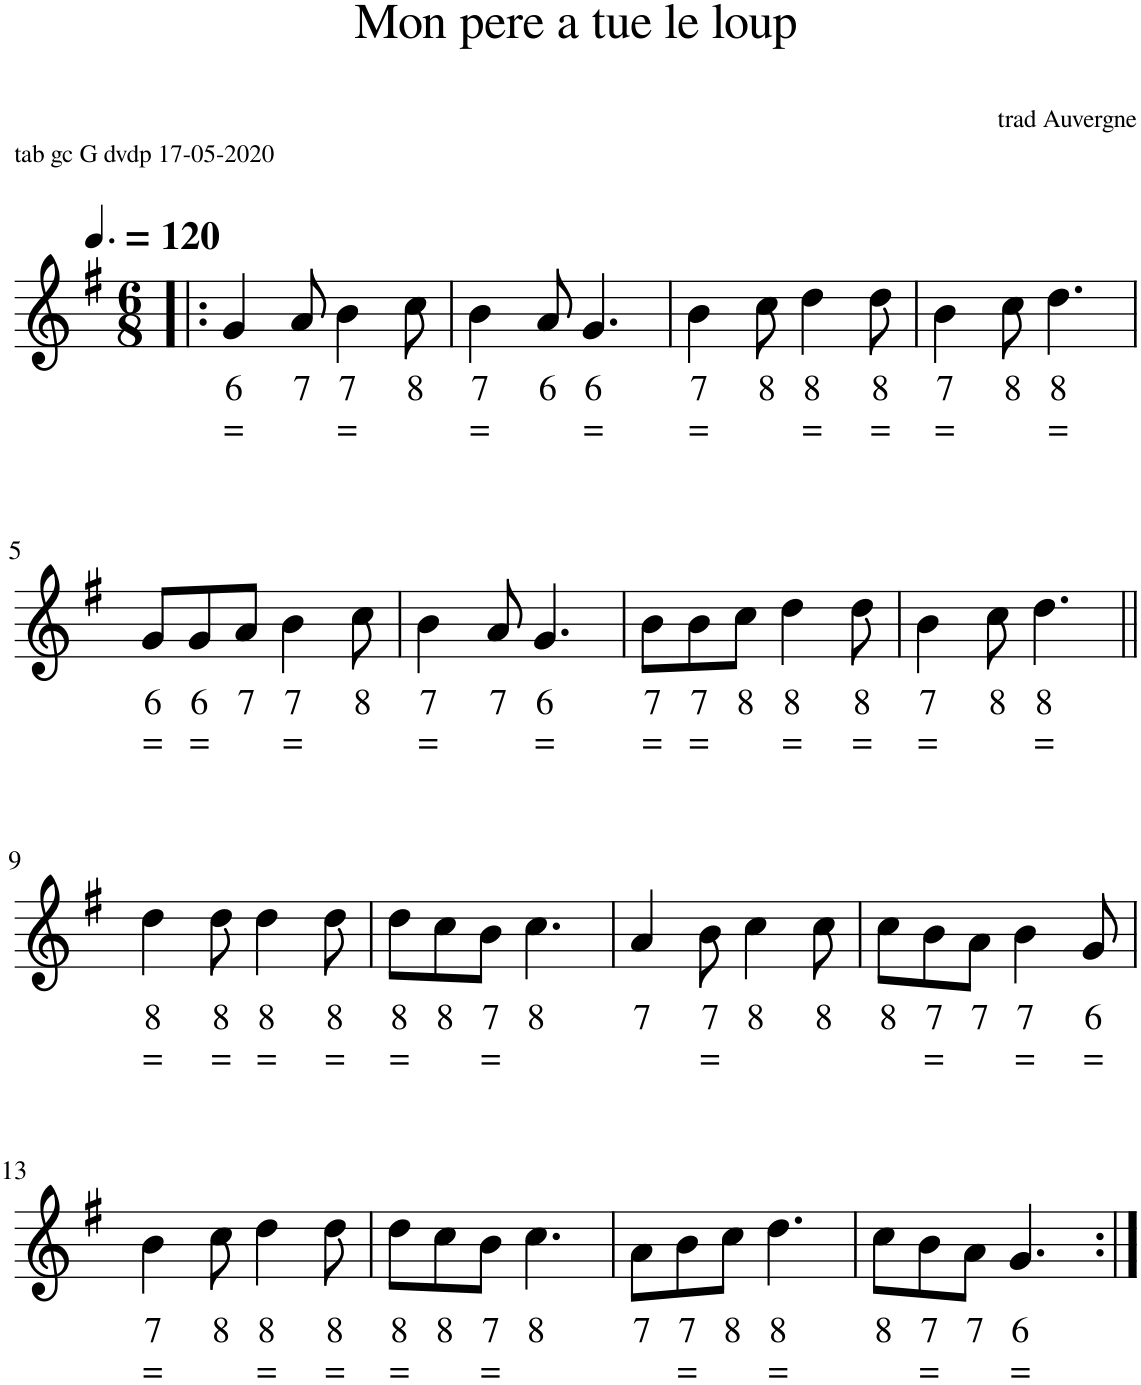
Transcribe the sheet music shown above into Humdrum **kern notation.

**kern	**text	**text
*part1	*part1	*part1
*staff1	*staff1	*staff1
*I"Accordeon	*	*
*I'Acc.	*	*
*clefG2	*	*
*k[f#]	*	*
*M6/8	*	*
*MM180	*	*
=1!|:	=1!|:	=1!|:
!	!LO:LY:b	!LO:LY:b
4g/	6	=
!	!LO:LY:b	!
8a/	7	.
!	!LO:LY:b	!LO:LY:b
4b\	7	=
!	!LO:LY:b	!
8cc\	8	.
=2	=2	=2
!	!LO:LY:b	!LO:LY:b
4b\	7	=
!	!LO:LY:b	!
8a/	6	.
!	!LO:LY:b	!LO:LY:b
4.g/	6	=
=3	=3	=3
!	!LO:LY:b	!LO:LY:b
4b\	7	=
!	!LO:LY:b	!
8cc\	8	.
!	!LO:LY:b	!LO:LY:b
4dd\	8	=
!	!LO:LY:b	!LO:LY:b
8dd\	8	=
=4	=4	=4
!	!LO:LY:b	!LO:LY:b
4b\	7	=
!	!LO:LY:b	!
8cc\	8	.
!	!LO:LY:b	!LO:LY:b
4.dd\	8	=
!!LO:LB:g=z
=5	=5	=5
!	!LO:LY:b	!LO:LY:b
8g/L	6	=
!	!LO:LY:b	!LO:LY:b
8g/	6	=
!	!LO:LY:b	!
8a/J	7	.
!	!LO:LY:b	!LO:LY:b
4b\	7	=
!	!LO:LY:b	!
8cc\	8	.
=6	=6	=6
!	!LO:LY:b	!LO:LY:b
4b\	7	=
!	!LO:LY:b	!
8a/	7	.
!	!LO:LY:b	!LO:LY:b
4.g/	6	=
=7	=7	=7
!	!LO:LY:b	!LO:LY:b
8b\L	7	=
!	!LO:LY:b	!LO:LY:b
8b\	7	=
!	!LO:LY:b	!
8cc\J	8	.
!	!LO:LY:b	!LO:LY:b
4dd\	8	=
!	!LO:LY:b	!LO:LY:b
8dd\	8	=
=8	=8	=8
!	!LO:LY:b	!LO:LY:b
4b\	7	=
!	!LO:LY:b	!
8cc\	8	.
!	!LO:LY:b	!LO:LY:b
4.dd\	8	=
!!LO:LB:g=z
=9||	=9||	=9||
!	!LO:LY:b	!LO:LY:b
4dd\	8	=
!	!LO:LY:b	!LO:LY:b
8dd\	8	=
!	!LO:LY:b	!LO:LY:b
4dd\	8	=
!	!LO:LY:b	!LO:LY:b
8dd\	8	=
=10	=10	=10
!	!LO:LY:b	!LO:LY:b
8dd\L	8	=
!	!LO:LY:b	!
8cc\	8	.
!	!LO:LY:b	!LO:LY:b
8b\J	7	=
!	!LO:LY:b	!
4.cc\	8	.
=11	=11	=11
!	!LO:LY:b	!
4a/	7	.
!	!LO:LY:b	!LO:LY:b
8b\	7	=
!	!LO:LY:b	!
4cc\	8	.
!	!LO:LY:b	!
8cc\	8	.
=12	=12	=12
!	!LO:LY:b	!
8cc\L	8	.
!	!LO:LY:b	!LO:LY:b
8b\	7	=
!	!LO:LY:b	!
8a\J	7	.
!	!LO:LY:b	!LO:LY:b
4b\	7	=
!	!LO:LY:b	!LO:LY:b
8g/	6	=
!!LO:LB:g=z
=13	=13	=13
!	!LO:LY:b	!LO:LY:b
4b\	7	=
!	!LO:LY:b	!
8cc\	8	.
!	!LO:LY:b	!LO:LY:b
4dd\	8	=
!	!LO:LY:b	!LO:LY:b
8dd\	8	=
=14	=14	=14
!	!LO:LY:b	!LO:LY:b
8dd\L	8	=
!	!LO:LY:b	!
8cc\	8	.
!	!LO:LY:b	!LO:LY:b
8b\J	7	=
!	!LO:LY:b	!
4.cc\	8	.
=15	=15	=15
!	!LO:LY:b	!
8a\L	7	.
!	!LO:LY:b	!LO:LY:b
8b\	7	=
!	!LO:LY:b	!
8cc\J	8	.
!	!LO:LY:b	!LO:LY:b
4.dd\	8	=
=16	=16	=16
!	!LO:LY:b	!
8cc\L	8	.
!	!LO:LY:b	!LO:LY:b
8b\	7	=
!	!LO:LY:b	!
8a\J	7	.
!	!LO:LY:b	!LO:LY:b
4.g/	6	=
=:|!	=:|!	=:|!
*-	*-	*-
